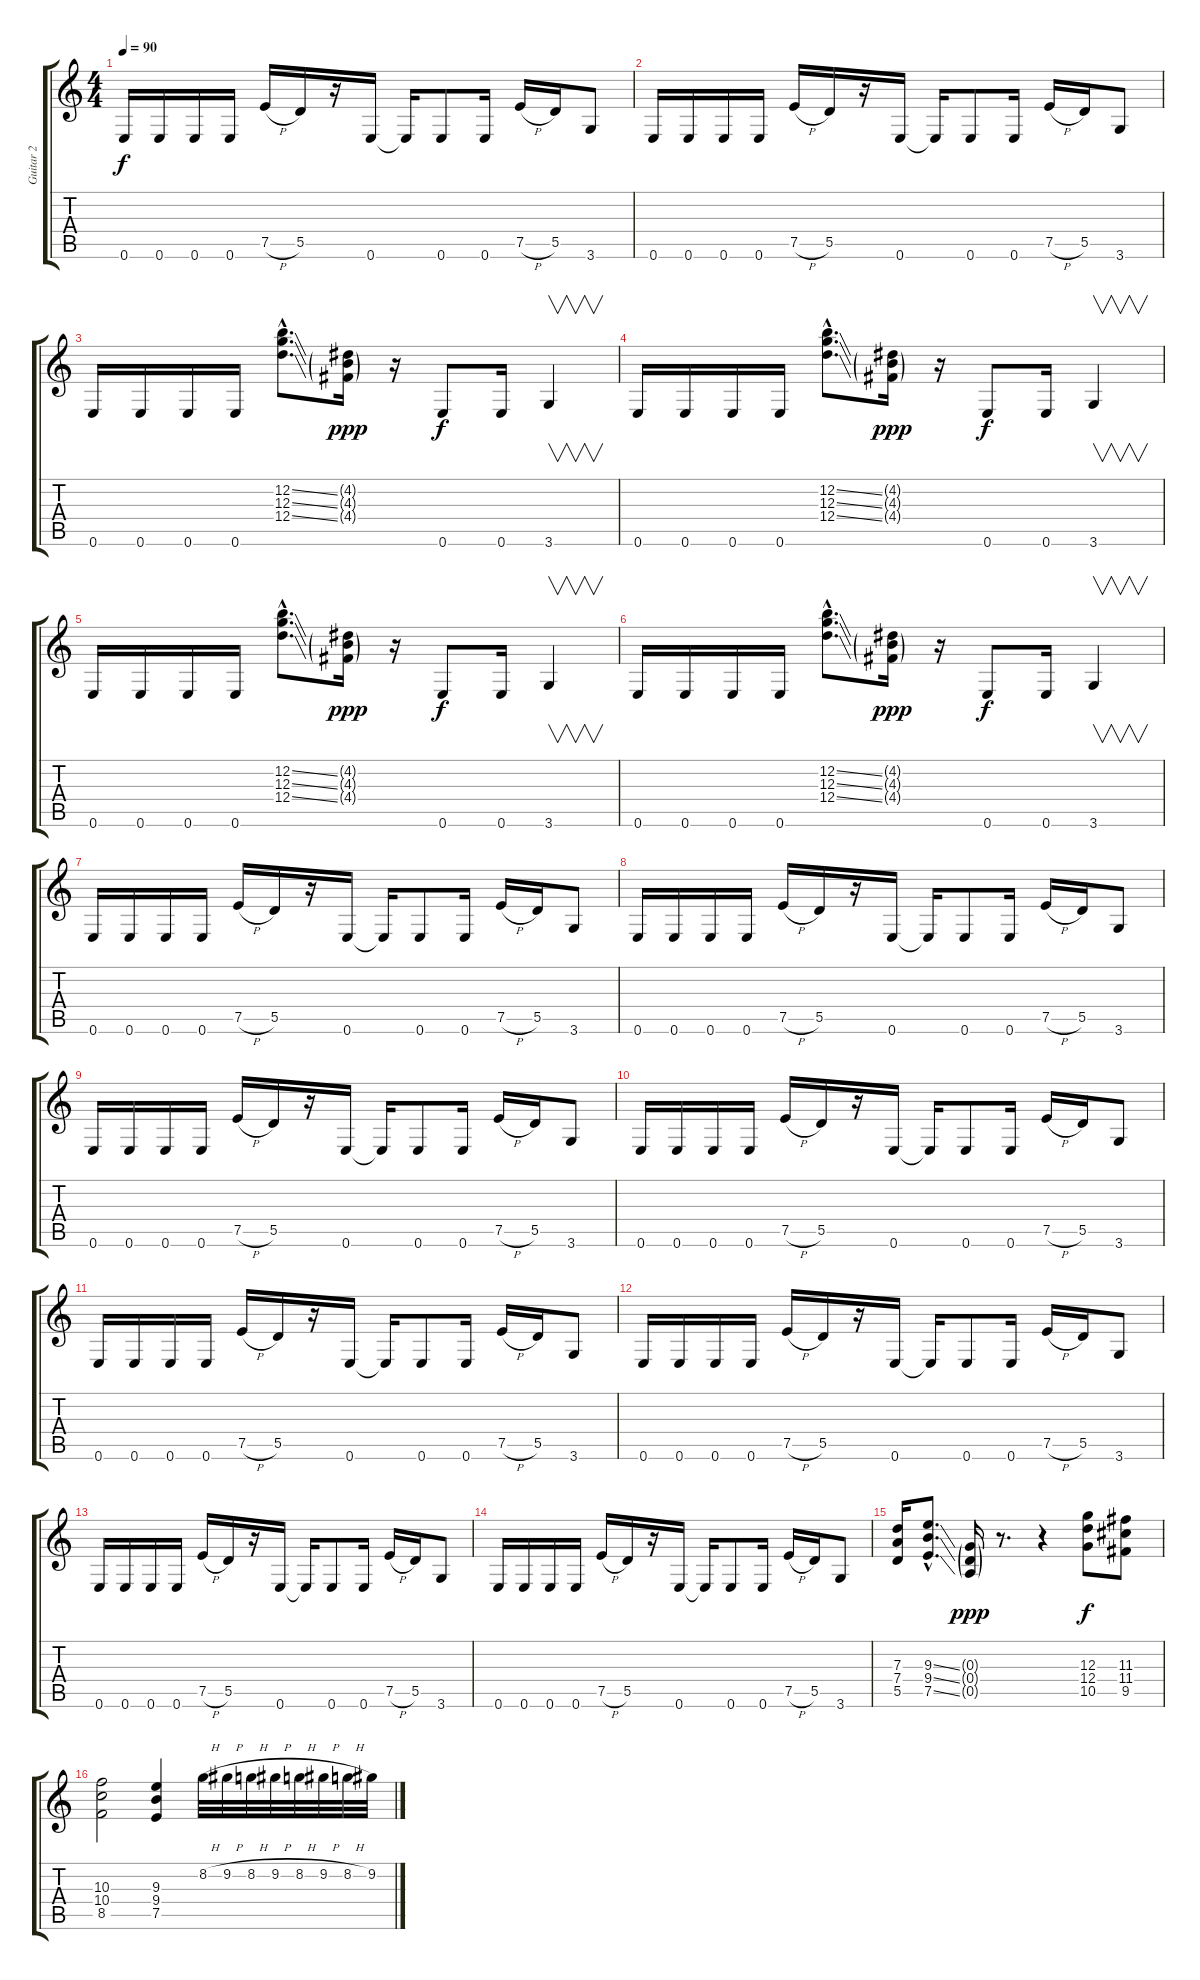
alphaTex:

\track ("Guitar 2" "Guitar 2") {instrument distortionguitar}
\staff {score tabs}
\tuning (E4 B3 G3 D3 A2 E2) {hide}
\ts (4 4)
\tempo 90
\clef g2
\ks c
0.6.16{dy f} 0.6.16 0.6.16 0.6.16 7.5{h}.16 5.5.16 r.16 0.6.16 0.6{t}.16 0.6.8 0.6.16 7.5{h}.16 5.5.16 3.6.8 |
0.6.16 0.6.16 0.6.16 0.6.16 7.5{h}.16 5.5.16 r.16 0.6.16 0.6{t}.16 0.6.8 0.6.16 7.5{h}.16 5.5.16 3.6.8 |
0.6.16 0.6.16 0.6.16 0.6.16 (12.2{ss hac} 12.3{ss hac} 12.4{ss hac}).8{d} (4.2{g} 4.3{g} 4.4{g}).16{dy ppp} r.16 0.6.8{dy f} 0.6.16 3.6.4{v} |
0.6.16 0.6.16 0.6.16 0.6.16 (12.2{ss hac} 12.3{ss hac} 12.4{ss hac}).8{d} (4.2{g} 4.3{g} 4.4{g}).16{dy ppp} r.16 0.6.8{dy f} 0.6.16 3.6.4{v} |
0.6.16 0.6.16 0.6.16 0.6.16 (12.2{ss hac} 12.3{ss hac} 12.4{ss hac}).8{d} (4.2{g} 4.3{g} 4.4{g}).16{dy ppp} r.16 0.6.8{dy f} 0.6.16 3.6.4{v} |
0.6.16 0.6.16 0.6.16 0.6.16 (12.2{ss hac} 12.3{ss hac} 12.4{ss hac}).8{d} (4.2{g} 4.3{g} 4.4{g}).16{dy ppp} r.16 0.6.8{dy f} 0.6.16 3.6.4{v} |
0.6.16 0.6.16 0.6.16 0.6.16 7.5{h}.16 5.5.16 r.16 0.6.16 0.6{t}.16 0.6.8 0.6.16 7.5{h}.16 5.5.16 3.6.8 |
0.6.16 0.6.16 0.6.16 0.6.16 7.5{h}.16 5.5.16 r.16 0.6.16 0.6{t}.16 0.6.8 0.6.16 7.5{h}.16 5.5.16 3.6.8 |
0.6.16 0.6.16 0.6.16 0.6.16 7.5{h}.16 5.5.16 r.16 0.6.16 0.6{t}.16 0.6.8 0.6.16 7.5{h}.16 5.5.16 3.6.8 |
0.6.16 0.6.16 0.6.16 0.6.16 7.5{h}.16 5.5.16 r.16 0.6.16 0.6{t}.16 0.6.8 0.6.16 7.5{h}.16 5.5.16 3.6.8 |
0.6.16 0.6.16 0.6.16 0.6.16 7.5{h}.16 5.5.16 r.16 0.6.16 0.6{t}.16 0.6.8 0.6.16 7.5{h}.16 5.5.16 3.6.8 |
0.6.16 0.6.16 0.6.16 0.6.16 7.5{h}.16 5.5.16 r.16 0.6.16 0.6{t}.16 0.6.8 0.6.16 7.5{h}.16 5.5.16 3.6.8 |
0.6.16 0.6.16 0.6.16 0.6.16 7.5{h}.16 5.5.16 r.16 0.6.16 0.6{t}.16 0.6.8 0.6.16 7.5{h}.16 5.5.16 3.6.8 |
0.6.16 0.6.16 0.6.16 0.6.16 7.5{h}.16 5.5.16 r.16 0.6.16 0.6{t}.16 0.6.8 0.6.16 7.5{h}.16 5.5.16 3.6.8 |
(7.3 7.4 5.5).16 (9.3{ss hac} 9.4{ss hac} 7.5{ss hac}).8{d} (0.3{g} 0.4{g} 0.5{g}).16{dy ppp} r.8{d} r.4 (12.3 12.4 10.5).8{dy f} (11.3 11.4 9.5).8 |
(10.3 10.4 8.5).2 (9.3 9.4 7.5).4 8.2{h}.32 9.2{h}.32 8.2{h}.32 9.2{h}.32 8.2{h}.32 9.2{h}.32 8.2{h}.32 9.2.32
